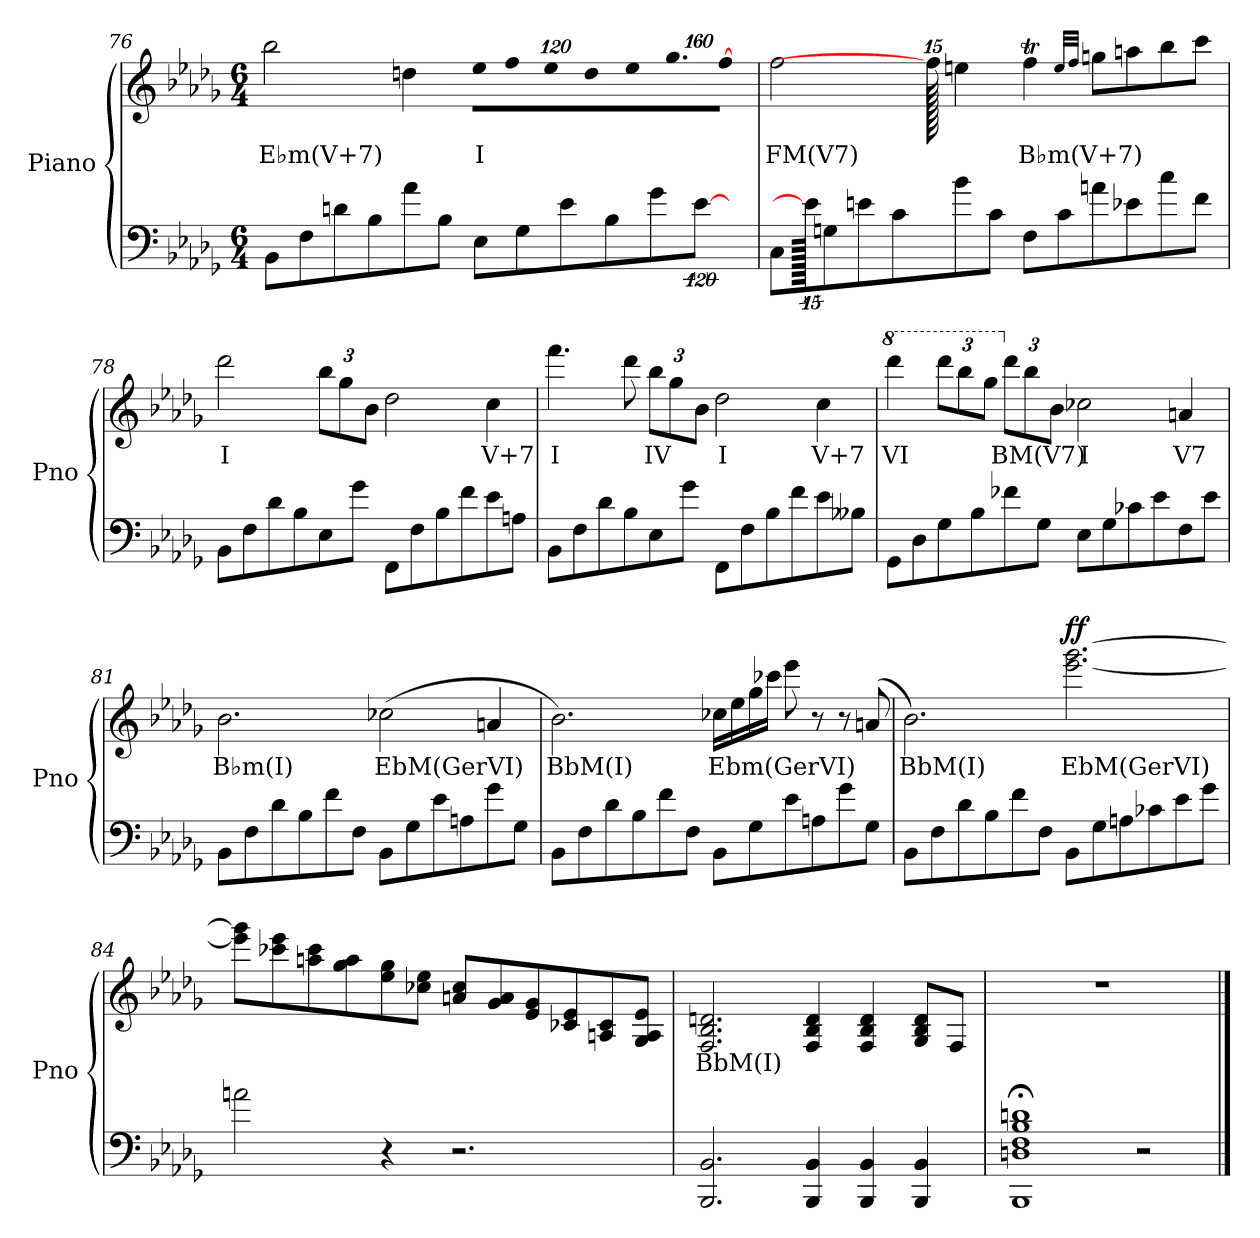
**kern	**kern	**text	**dynam
*part1	*part1	*part1	*part1
*staff2	*staff1	*staff1	*staff1/2
*I"Piano	*	*	*
*I'Pno	*	*	*
*clefF4	*clefG2	*	*
*k[b-e-a-d-g-]	*k[b-e-a-d-g-]	*	*
*b-:	*b-:	*	*
*M6/4	*M6/4	*	*
=76	=76	=76	=76
!	!	!LO:LY:b	!
960ryy	2bb-\	E♭m(V+7)	.
8BB-\L	.	.	.
8F\	.	.	.
8dn\	.	.	.
8B-\	.	.	.
.	4ddn\	.	.
8a-\	.	.	.
8B-\J	.	.	.
*	*Xbrackettup	*	*
!	!LO:N:vis=8	!LO:LY:b	!
.	960%103ee-\L	I	.
8E-\L	.	.	.
!	!LO:N:vis=8	!	!
.	960%103ff\	.	.
8G-\	.	.	.
!	!LO:N:vis=8	!	!
.	960%103ee-\	.	.
8e-\	.	.	.
!	!LO:N:vis=8	!	!
.	960%103dd\	.	.
8B-\	.	.	.
!	!LO:N:vis=8	!	!
.	960%103ee-\	.	.
8g-\	.	.	.
!	!LO:N:vis=8.	!	!
.	640%103gg-\	.	.
[960%119e-\J	.	.	.
.	[1920%101ff\Jk	.	.
!!LO:LB:g=z
=77	=77	=77	=77
!	!	!LO:LY:b	!
8C\L	2ff\	FM(V7)	.
960e-\]	.	.	.
8Gn\	.	.	.
8en\	.	.	.
8c\	.	.	.
.	960ff\]	.	.
8b-\	4een\	.	.
8c\J	.	.	.
!	!	!LO:LY:b	!
8F\L	4fft\	B♭m(V+7)	.
8c\	.	.	.
.	32qee/LLL	.	.
.	32qff/JJJ	.	.
8an\	8ggn\L	.	.
8e-X\	8aan\	.	.
8cc\	8bb-\	.	.
8f\J	8ccc\J	.	.
=78	=78	=78	=78
!	!	!LO:LY:b	!
8BB-\L	2ddd-\	I	.
8F\	.	.	.
8d-\	.	.	.
8B-\	.	.	.
8E-\	12bb-\L	.	.
.	12gg-\	.	.
8g-\J	.	.	.
.	12b-\J	.	.
8FF\L	2dd-\	.	.
8F\	.	.	.
8B-\	.	.	.
8f\	.	.	.
!	!	!LO:LY:b	!
8e-\	4cc\	V+7	.
8An\J	.	.	.
!!LO:LB:g=z
=79	=79	=79	=79
!	!	!LO:LY:b	!
8BB-\L	4.fff\	I	.
8F\	.	.	.
8d-\	.	.	.
8B-\	8ddd-\	.	.
!	!	!LO:LY:b	!
8E-\	12bb-\L	IV	.
.	12gg-\	.	.
8g-\J	.	.	.
.	12b-\J	.	.
!	!	!LO:LY:b	!
8FF\L	2dd-\	I	.
8F\	.	.	.
8B-\	.	.	.
8f\	.	.	.
!	!	!LO:LY:b	!
8e-\	4cc\	V+7	.
8B--X\J	.	.	.
=80	=80	=80	=80
*	*8va	*	*
!	!	!LO:LY:b	!
8GG-\L	4dddd-\	VI	.
8D-\	.	.	.
8G-\	12dddd-\L	.	.
.	12bbb-\	.	.
8B-\	.	.	.
.	12ggg-\J	.	.
*	*X8va	*	*
!	!	!LO:LY:b	!
8f-X\	12ddd-\L	BM(V7)	.
.	12bb-\	.	.
8G-\J	.	.	.
.	12b-\J	.	.
!	!	!LO:LY:b	!
8E-\L	2cc-X\	I	.
8G-\	.	.	.
8c-X\	.	.	.
8e-\	.	.	.
!	!	!LO:LY:b	!
8F\	4an/	V7	.
8e-\J	.	.	.
!!LO:LB:g=z
=81	=81	=81	=81
!	!	!LO:LY:b	!
8BB-\L	2.b-\	B♭m(I)	.
8F\	.	.	.
8d-\	.	.	.
8B-\	.	.	.
8f\	.	.	.
8F\J	.	.	.
!	!	!LO:LY:b	!
8BB-\L	(>2cc-X\	EbM(GerVI)	.
8G-\	.	.	.
8e-\	.	.	.
8An\	.	.	.
8g-\	4an/	.	.
8G-\J	.	.	.
=82	=82	=82	=82
!	!	!LO:LY:b	!
8BB-\L	2.b-\)	BbM(I)	.
8F\	.	.	.
8d-\	.	.	.
8B-\	.	.	.
8f\	.	.	.
8F\J	.	.	.
!	!	!LO:LY:b	!
8BB-\L	16cc-X\LL	Ebm(GerVI)	.
.	16ee-\	.	.
8G-\	16gg-\	.	.
.	16ccc-X\JJ	.	.
8e-\	8eee-\	.	.
8An\	8r	.	.
8g-\	8r	.	.
8G-\J	(>8an/	.	.
!!LO:PB:g=z
=83	=83	=83	=83
!	!	!LO:LY:b	!
8BB-\L	2.b-\)	BbM(I)	.
8F\	.	.	.
8d-\	.	.	.
8B-\	.	.	.
8f\	.	.	.
8F\J	.	.	.
!	!	!LO:LY:b	!LO:DY:b
8BB-\L	[2.eee-\ [2.ggg-\	EbM(GerVI)	ff
8G-\	.	.	.
8An\	.	.	.
8c-X\	.	.	.
8e-\	.	.	.
8g-\J	.	.	.
=84	=84	=84	=84
2an\	8eee-\] 8ggg-\]L	.	.
.	8ccc-X\ 8eee-\	.	.
.	8aan\ 8ccc-\	.	.
.	8gg-\ 8aa\	.	.
4r	8ee-\ 8gg-\	.	.
.	8cc-X\ 8ee-\J	.	.
2.r	8an/ 8cc-/L	.	.
.	8g-/ 8a/	.	.
.	8e-/ 8g-/	.	.
.	8c-X/ 8e-/	.	.
.	8An/ 8c-/	.	.
.	8G-/ 8A/ 8e-/J	.	.
!!LO:LB:g=z
=85	=85	=85	=85
!	!	!LO:LY:b	!
2.BBB-/ 2.BB-/	2.F/ 2.B-/ 2.dn/	BbM(I)	.
4BBB-/ 4BB-/	4F/ 4B-/ 4d/	.	.
4BBB-/ 4BB-/	4F/ 4B-/ 4d/	.	.
4BBB-/ 4BB-/	8G-/ 8B-/ 8d/L	.	.
.	8F/J	.	.
=86	=86	=86	=86
1BBB-;< 1Dn;< 1F;< 1B-;< 1dn;<	1.r	.	.
2r	.	.	.
==	==	==	==
*-	*-	*-	*-
